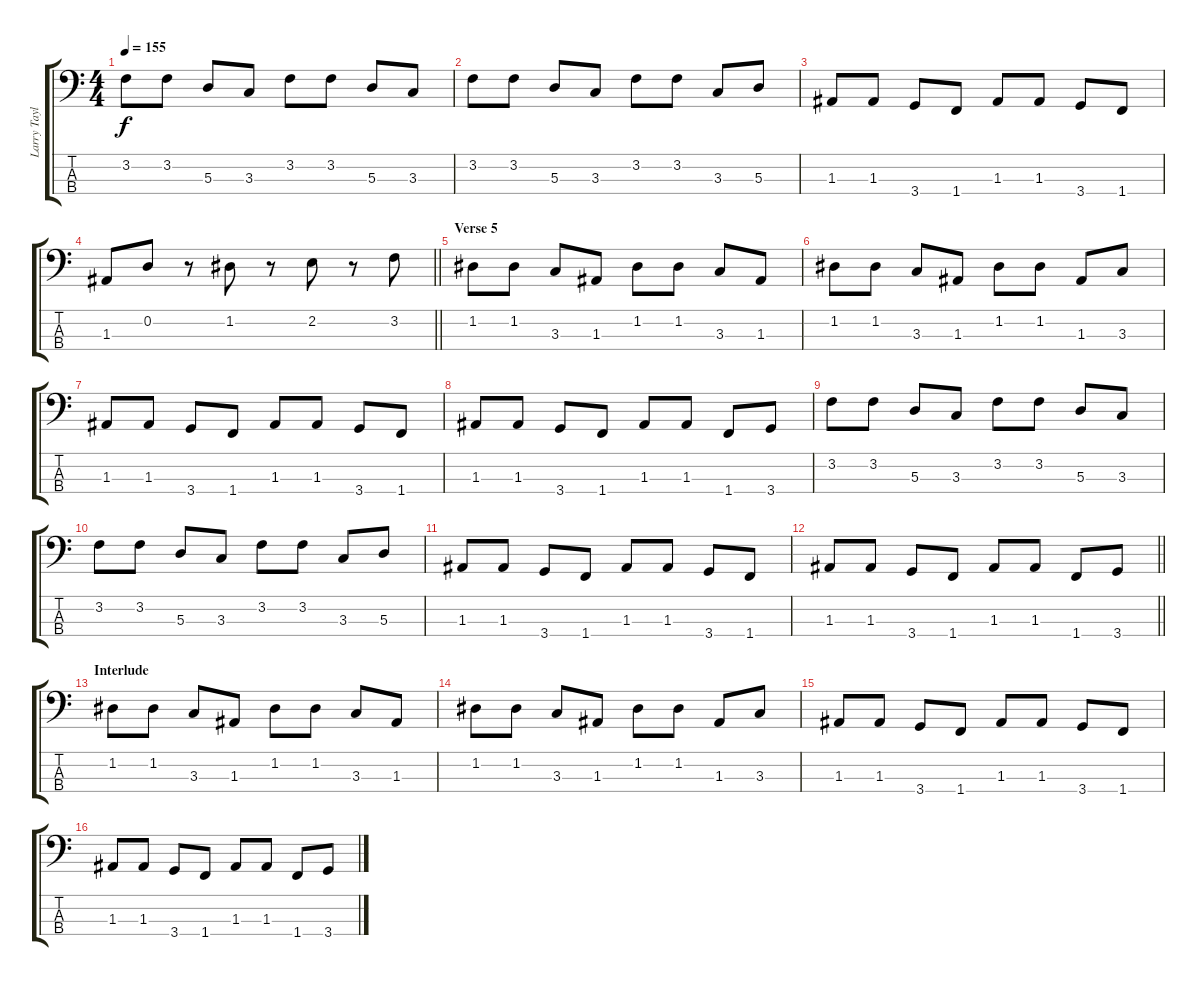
\track ("Larry Taylor" "Larry Tayl") {instrument electricbassfinger}
\staff {score tabs}
\tuning (G2 D2 A1 E1) {hide}
\ts (4 4)
\tempo 155
\clef f4
\ks c
3.2.8{dy f} 3.2.8 5.3.8 3.3.8 3.2.8 3.2.8 5.3.8 3.3.8 |
3.2.8 3.2.8 5.3.8 3.3.8 3.2.8 3.2.8 3.3.8 5.3.8 |
1.3.8 1.3.8 3.4.8 1.4.8 1.3.8 1.3.8 3.4.8 1.4.8 |
\barLineRight lightlight
1.3.8 0.2.8 r.8 1.2.8 r.8 2.2.8 r.8 3.2.8 |
\section ("" "Verse 5")
1.2.8 1.2.8 3.3.8 1.3.8 1.2.8 1.2.8 3.3.8 1.3.8 |
1.2.8 1.2.8 3.3.8 1.3.8 1.2.8 1.2.8 1.3.8 3.3.8 |
1.3.8 1.3.8 3.4.8 1.4.8 1.3.8 1.3.8 3.4.8 1.4.8 |
1.3.8 1.3.8 3.4.8 1.4.8 1.3.8 1.3.8 1.4.8 3.4.8 |
3.2.8 3.2.8 5.3.8 3.3.8 3.2.8 3.2.8 5.3.8 3.3.8 |
3.2.8 3.2.8 5.3.8 3.3.8 3.2.8 3.2.8 3.3.8 5.3.8 |
1.3.8 1.3.8 3.4.8 1.4.8 1.3.8 1.3.8 3.4.8 1.4.8 |
\barLineRight lightlight
1.3.8 1.3.8 3.4.8 1.4.8 1.3.8 1.3.8 1.4.8 3.4.8 |
\section ("" "Interlude")
1.2.8 1.2.8 3.3.8 1.3.8 1.2.8 1.2.8 3.3.8 1.3.8 |
1.2.8 1.2.8 3.3.8 1.3.8 1.2.8 1.2.8 1.3.8 3.3.8 |
1.3.8 1.3.8 3.4.8 1.4.8 1.3.8 1.3.8 3.4.8 1.4.8 |
1.3.8 1.3.8 3.4.8 1.4.8 1.3.8 1.3.8 1.4.8 3.4.8
